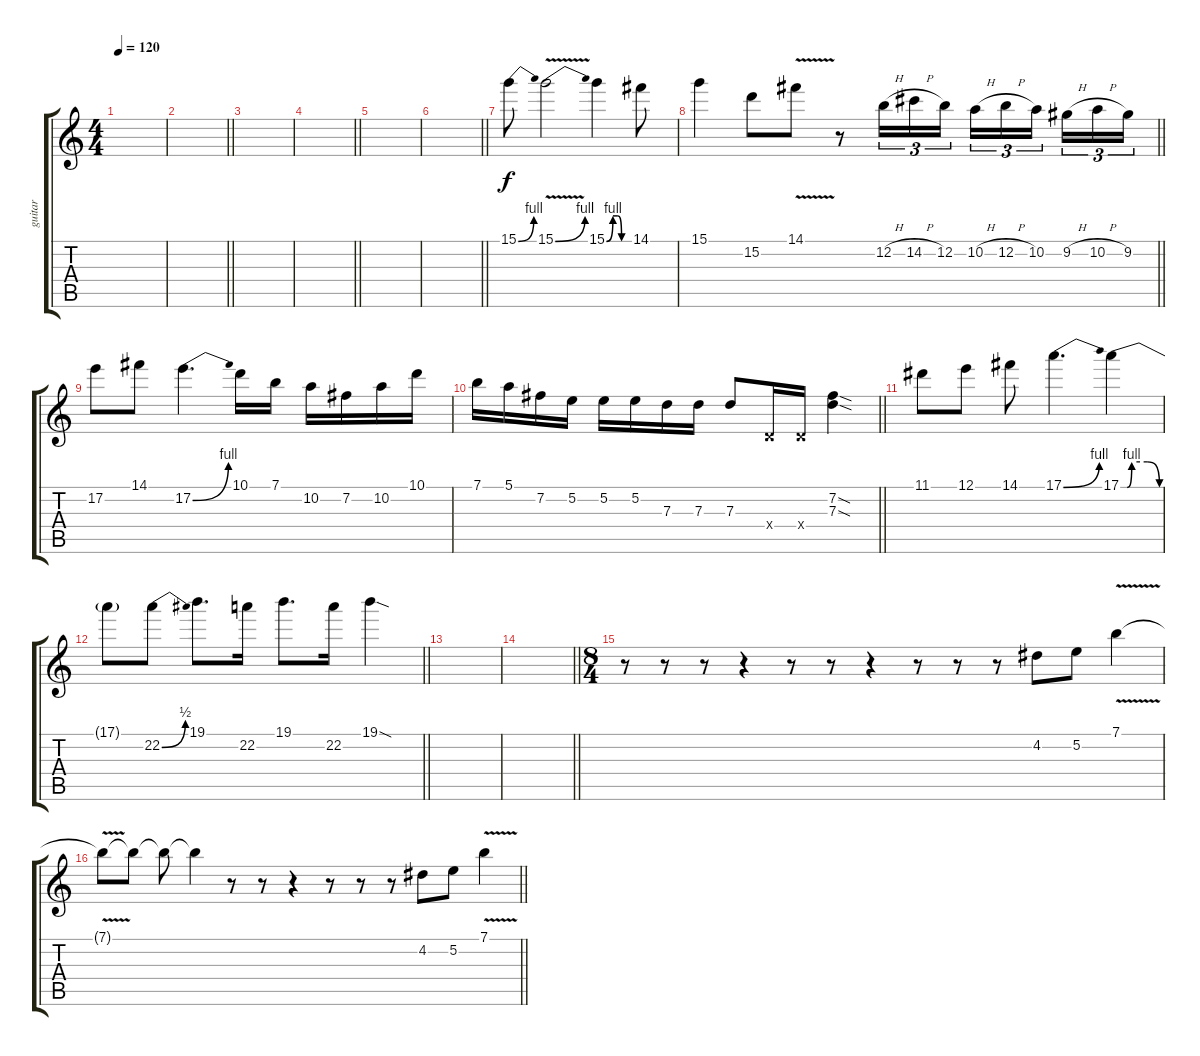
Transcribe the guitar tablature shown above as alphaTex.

\track ("guitar" "guitar") {instrument acousticguitarsteel}
\staff {score tabs}
\tuning (E4 B3 G3 D3 A2 E2) {hide}
\ts (4 4)
\tempo 120
\clef g2
\ks c
|
\barLineRight lightlight
|
|
\barLineRight lightlight
|
|
\barLineRight lightlight
|
15.1{be (bend 0 0 60 4)}.8{volume 13} 15.1{be (bend 0 0 60 4) v}.2 15.1{be (custom 0 0 17 4 30 4 40 0 60 0)}.4 14.1.8 |
\barLineRight lightlight
15.1.4 15.2.8 14.1{v}.8 r.8 12.2{h}.16{tu (3 2)} 14.2{h}.16{tu (3 2)} 12.2.16{tu (3 2)} 10.2{h}.16{tu (3 2)} 12.2{h}.16{tu (3 2)} 10.2.16{tu (3 2) beam splitsecondary} 9.2{h}.16{tu (3 2)} 10.2{h}.16{tu (3 2)} 9.2.16{tu (3 2)} |
17.2.8 14.1.8 17.2{be (bend 0 0 60 4)}.4{d} 10.1.16 7.1.16 10.2.16 7.2.16 10.2.16 10.1.16 |
\barLineRight lightlight
7.1.16 5.1.16 7.2.16 5.2.16 5.2.16 5.2.16 7.3.16 7.3.16 7.3.8 0.4{x}.16 0.4{x}.16 (7.2{sod} 7.3{sod}).4 |
11.1.8 12.1.8 14.1.8 17.1{be (bend 0 0 60 4)}.4{d} 17.1{be (custom 0 0 10 0 17 4 41 4 60 0)}.4 |
\barLineRight lightlight
17.1{t}.8 22.2{be (bend 0 0 60 2)}.8 19.1.8{d} 22.2.16 19.1.8{d} 22.2.16 19.1{sod}.4 |
|
\barLineRight lightlight
|
\ts (8 4)
r.8{volume 13 instrument electricguitarclean} r.8 r.8 r.4 r.8 r.8 r.4 r.8 r.8 r.8 4.2.8 5.2.8 7.1{v}.4 |
\barLineRight lightlight
7.1{t}.8 7.1{t}.8 7.1{t}.8 7.1{t}.4 r.8 r.8 r.4 r.8 r.8 r.8 4.2.8 5.2.8 7.1{v}.4
